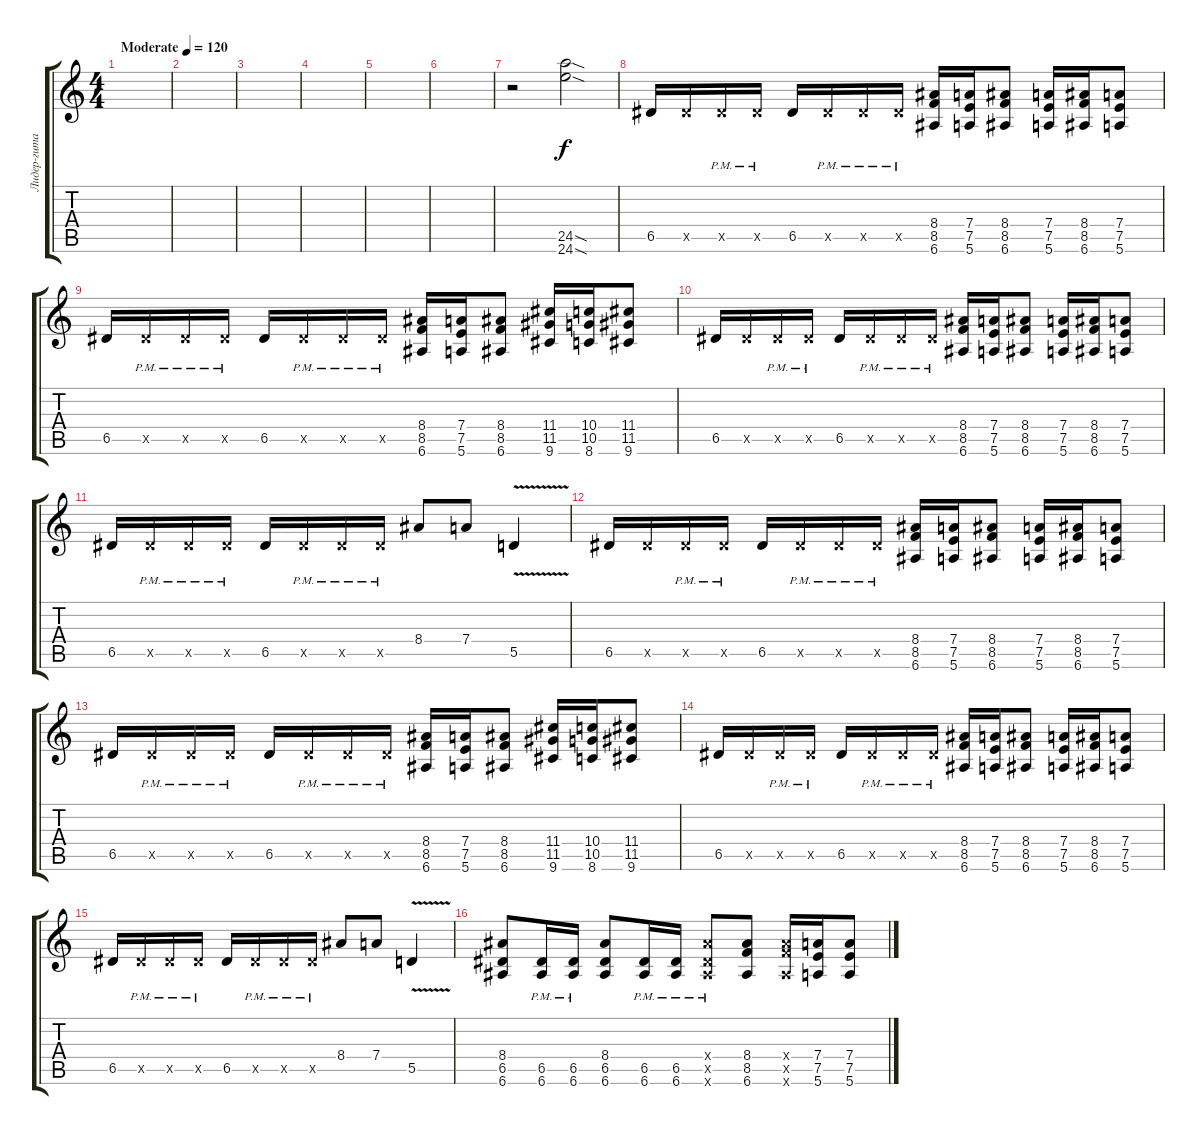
\track ("Лидер-гитара (Гальдер)" "Лидер-гита") {instrument distortionguitar}
\staff {score tabs}
\tuning (E4 B3 G3 D3 A2 E2) {hide}
\ts (4 4)
\tempo (120 "Moderate")
\clef g2
\ks c
|
|
|
|
|
|
r.2 (24.5{sod} 24.6{sod}).2 |
6.5.16 6.5{x}.16 6.5{pm x}.16 6.5{pm x}.16 6.5.16 6.5{pm x}.16 6.5{pm x}.16 6.5{pm x}.16 (8.4 8.5 6.6).16 (7.4 7.5 5.6).16 (8.4 8.5 6.6).8 (7.4 7.5 5.6).16 (8.4 8.5 6.6).16 (7.4 7.5 5.6).8 |
6.5.16 6.5{pm x}.16 6.5{pm x}.16 6.5{pm x}.16 6.5.16 6.5{pm x}.16 6.5{pm x}.16 6.5{pm x}.16 (8.4 8.5 6.6).16 (7.4 7.5 5.6).16 (8.4 8.5 6.6).8 (11.4 11.5 9.6).16 (10.4 10.5 8.6).16 (11.4 11.5 9.6).8 |
6.5.16 6.5{x}.16 6.5{pm x}.16 6.5{pm x}.16 6.5.16 6.5{pm x}.16 6.5{pm x}.16 6.5{pm x}.16 (8.4 8.5 6.6).16 (7.4 7.5 5.6).16 (8.4 8.5 6.6).8 (7.4 7.5 5.6).16 (8.4 8.5 6.6).16 (7.4 7.5 5.6).8 |
6.5.16 6.5{pm x}.16 6.5{pm x}.16 6.5{pm x}.16 6.5.16 6.5{pm x}.16 6.5{pm x}.16 6.5{pm x}.16 8.4.8 7.4.8 5.5{v}.4 |
6.5.16 6.5{x}.16 6.5{pm x}.16 6.5{pm x}.16 6.5.16 6.5{pm x}.16 6.5{pm x}.16 6.5{pm x}.16 (8.4 8.5 6.6).16 (7.4 7.5 5.6).16 (8.4 8.5 6.6).8 (7.4 7.5 5.6).16 (8.4 8.5 6.6).16 (7.4 7.5 5.6).8 |
6.5.16 6.5{pm x}.16 6.5{pm x}.16 6.5{pm x}.16 6.5.16 6.5{pm x}.16 6.5{pm x}.16 6.5{pm x}.16 (8.4 8.5 6.6).16 (7.4 7.5 5.6).16 (8.4 8.5 6.6).8 (11.4 11.5 9.6).16 (10.4 10.5 8.6).16 (11.4 11.5 9.6).8 |
6.5.16 6.5{x}.16 6.5{pm x}.16 6.5{pm x}.16 6.5.16 6.5{pm x}.16 6.5{pm x}.16 6.5{pm x}.16 (8.4 8.5 6.6).16 (7.4 7.5 5.6).16 (8.4 8.5 6.6).8 (7.4 7.5 5.6).16 (8.4 8.5 6.6).16 (7.4 7.5 5.6).8 |
6.5.16 6.5{pm x}.16 6.5{pm x}.16 6.5{pm x}.16 6.5.16 6.5{pm x}.16 6.5{pm x}.16 6.5{pm x}.16 8.4.8 7.4.8 5.5{v}.4 |
(8.4 6.5 6.6).8 (6.5{pm} 6.6{pm}).16 (6.5{pm} 6.6{pm}).16 (8.4 6.5 6.6).8 (6.5{pm} 6.6{pm}).16 (6.5{pm} 6.6{pm}).16 (8.4{pm x} 6.5{pm x} 6.6{pm x}).8 (8.4 8.5 6.6).8 (8.4{x} 8.5{x} 6.6{x}).16 (7.4 7.5 5.6).16 (7.4 7.5 5.6).8
